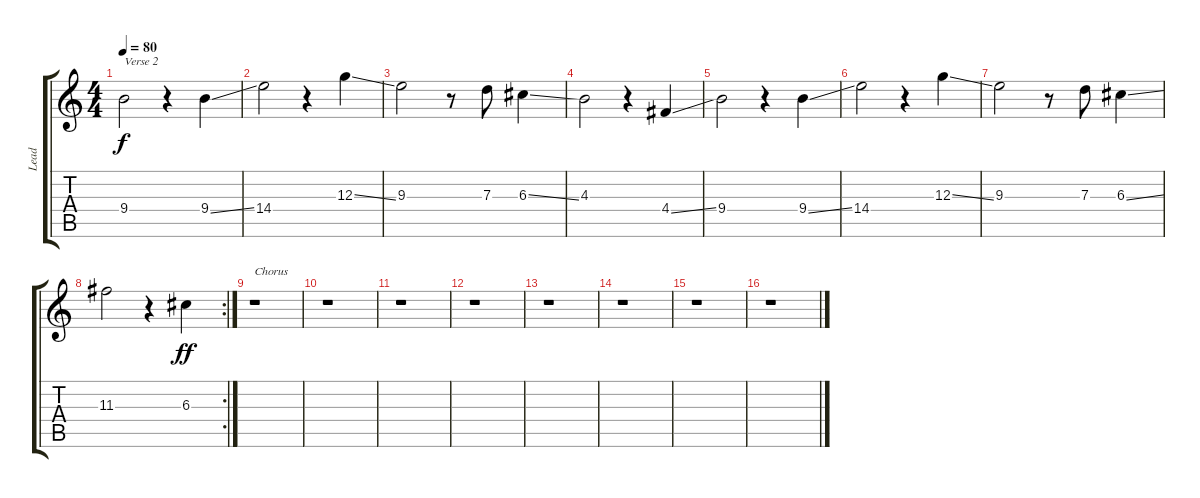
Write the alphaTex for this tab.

\track ("Lead" "Lead") {instrument overdrivenguitar}
\staff {score tabs}
\tuning (E4 B3 G3 D3 A2 E2) {hide}
\ts (4 4)
\tempo 80
\clef g2
\ks c
9.4.2{txt "Verse 2" dy f} r.4 9.4{ss}.4 |
14.4.2 r.4 12.3{ss}.4 |
9.3.2 r.8 7.3.8 6.3{ss}.4 |
4.3.2 r.4 4.4{ss}.4 |
9.4.2 r.4 9.4{ss}.4 |
14.4.2 r.4 12.3{ss}.4 |
9.3.2 r.8 7.3.8 6.3{ss}.4 |
\rc 2
11.3.2 r.4 6.3.4{dy ff} |
r.1{txt "Chorus"} |
r.1 |
r.1 |
r.1 |
r.1 |
r.1 |
r.1 |
r.1
